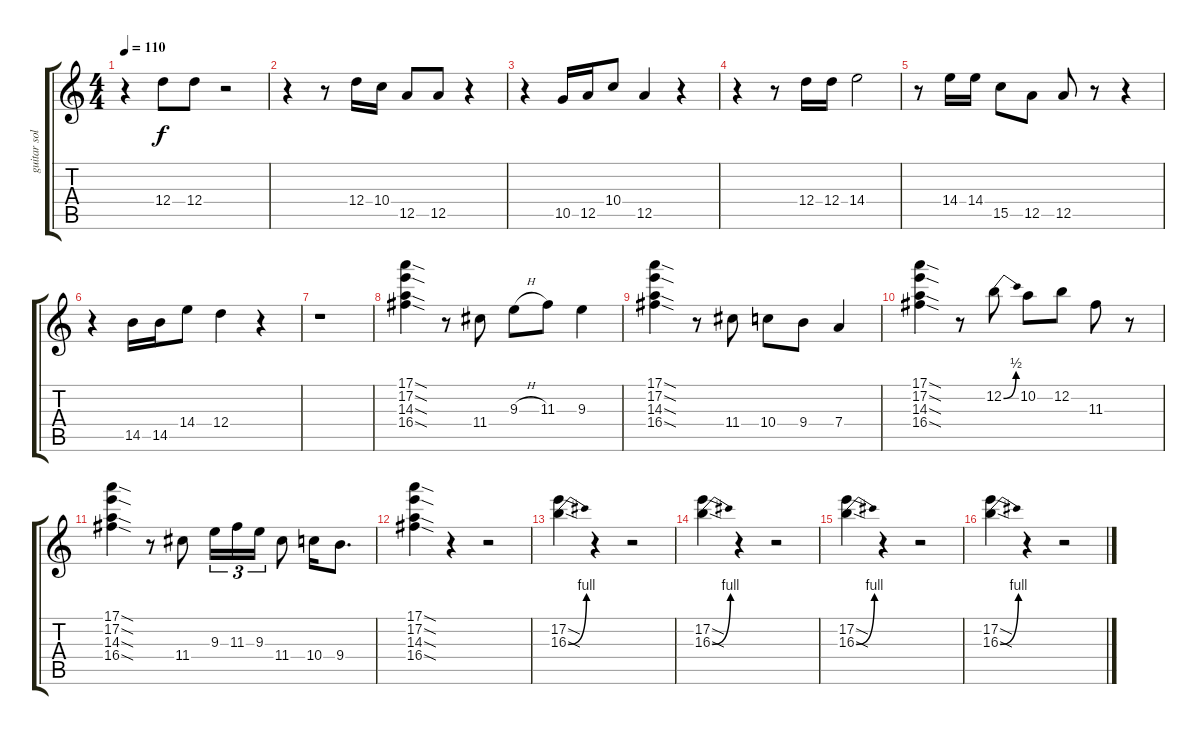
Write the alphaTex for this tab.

\track ("guitar solo" "guitar sol") {instrument distortionguitar}
\staff {score tabs}
\tuning (E4 B3 G3 D3 A2 E2) {hide}
\ts (4 4)
\tempo 110
\clef g2
\ks c
r.4{dy f} 12.4.8 12.4.8 r.2 |
r.4 r.8 12.4.16 10.4.16 12.5.8 12.5.8 r.4 |
r.4 10.5.16 12.5.16 10.4.8 12.5.4 r.4 |
r.4 r.8 12.4.16 12.4.16 14.4.2 |
r.8 14.4.16 14.4.16 15.5.8 12.5.8 12.5.8 r.8 r.4 |
r.4 14.5.16 14.5.16 14.4.8 12.4.4 r.4 |
r.1 |
(17.1{sod} 17.2{sod} 14.3{sod} 16.4{sod}).4 r.8 11.4.8 9.3{h}.8 11.3.8 9.3.4 |
(17.1{sod} 17.2{sod} 14.3{sod} 16.4{sod}).4 r.8 11.4.8 10.4.8 9.4.8 7.4.4 |
(17.1{sod} 17.2{sod} 14.3{sod} 16.4{sod}).4 r.8 12.2{be (bend 0 0 60 2)}.8 10.2.8 12.2.8 11.3.8 r.8 |
(17.1{sod} 17.2{sod} 14.3{sod} 16.4{sod}).4 r.8 11.4.8 9.3.16{tu (3 2)} 11.3.16{tu (3 2)} 9.3.16{tu (3 2)} 11.4.8 10.4.16 9.4.8{d} |
(17.1{sod} 17.2{sod} 14.3{sod} 16.4{sod}).4 r.4 r.2 |
(17.2{sod} 16.3{be (bend 0 0 60 4) sod}).4 r.4 r.2 |
(17.2{sod} 16.3{be (bend 0 0 60 4) sod}).4 r.4 r.2 |
(17.2{sod} 16.3{be (bend 0 0 60 4) sod}).4 r.4 r.2 |
(17.2{sod} 16.3{be (bend 0 0 60 4) sod}).4 r.4 r.2
